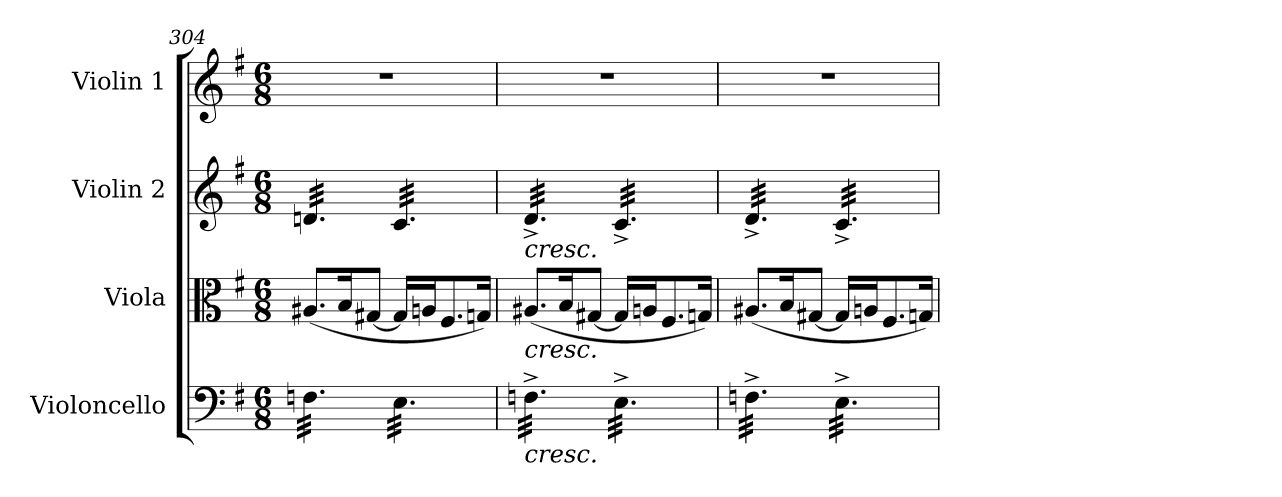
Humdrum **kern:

**kern	**kern	**kern	**kern
*part4	*part3	*part2	*part1
*staff4	*staff3	*staff2	*staff1
*I"Violoncello	*I"Viola	*I"Violin 2	*I"Violin 1
*I'Vc	*I'Vla	*I'Vln	*I'Vln
*clefF4	*clefC3	*clefG2	*clefG2
*k[f#]	*k[f#]	*k[f#]	*k[f#]
*M6/8	*M6/8	*M6/8	*M6/8
=304	=304	=304	=304
*tremolo	*	*	*
*	*	*tremolo	*
32Fn\LLL	(8.A#X/L	32dn/LLL	2.r
32Fn\	.	32dn/	.
32Fn\	.	32dn/	.
32Fn\	.	32dn/	.
32Fn\	.	32dn/	.
32Fn\	.	32dn/	.
32Fn\	16B/K	32dn/	.
32Fn\	.	32dn/	.
32Fn\	[8G#X/J	32dn/	.
32Fn\	.	32dn/	.
32Fn\	.	32dn/	.
32Fn\JJJ	.	32dn/JJJ	.
32E\LLL	16G#/LL]	32c/LLL	.
32E\	.	32c/	.
32E\	16An/J	32c/	.
32E\	.	32c/	.
32E\	8.F#/	32c/	.
32E\	.	32c/	.
32E\	.	32c/	.
32E\	.	32c/	.
32E\	.	32c/	.
32E\	.	32c/	.
32E\	16Gn/Jk)	32c/	.
32E\JJJ	.	32c/JJJ	.
=305	=305	=305	=305
!	!	!LO:TX:b:i:t=cresc.	!
!	!LO:TX:b:i:t=cresc.	!	!
!LO:TX:b:i:t=cresc.	!	!	!
32Fn^\LLL	(8.A#X/L	32d^/LLL	2.r
32Fn^\	.	32d^/	.
32Fn^\	.	32d^/	.
32Fn^\	.	32d^/	.
32Fn^\	.	32d^/	.
32Fn^\	.	32d^/	.
32Fn^\	16B/K	32d^/	.
32Fn^\	.	32d^/	.
32Fn^\	[8G#X/J	32d^/	.
32Fn^\	.	32d^/	.
32Fn^\	.	32d^/	.
32Fn^\JJJ	.	32d^/JJJ	.
32E^\LLL	16G#/LL]	32c^/LLL	.
32E^\	.	32c^/	.
32E^\	16An/J	32c^/	.
32E^\	.	32c^/	.
32E^\	8.F#/	32c^/	.
32E^\	.	32c^/	.
32E^\	.	32c^/	.
32E^\	.	32c^/	.
32E^\	.	32c^/	.
32E^\	.	32c^/	.
32E^\	16Gn/Jk)	32c^/	.
32E^\JJJ	.	32c^/JJJ	.
=306	=306	=306	=306
32Fn^\LLL	(8.A#X/L	32d^/LLL	2.r
32Fn^\	.	32d^/	.
32Fn^\	.	32d^/	.
32Fn^\	.	32d^/	.
32Fn^\	.	32d^/	.
32Fn^\	.	32d^/	.
32Fn^\	16B/K	32d^/	.
32Fn^\	.	32d^/	.
32Fn^\	[8G#X/J	32d^/	.
32Fn^\	.	32d^/	.
32Fn^\	.	32d^/	.
32Fn^\JJJ	.	32d^/JJJ	.
32E^\LLL	16G#/LL]	32c^/LLL	.
32E^\	.	32c^/	.
32E^\	16An/J	32c^/	.
32E^\	.	32c^/	.
32E^\	8.F#/	32c^/	.
32E^\	.	32c^/	.
32E^\	.	32c^/	.
32E^\	.	32c^/	.
32E^\	.	32c^/	.
32E^\	.	32c^/	.
32E^\	16Gn/Jk)	32c^/	.
32E^\JJJ	.	32c^/JJJ	.
*	*	*Xtremolo	*
*Xtremolo	*	*	*
=	=	=	=
*-	*-	*-	*-
